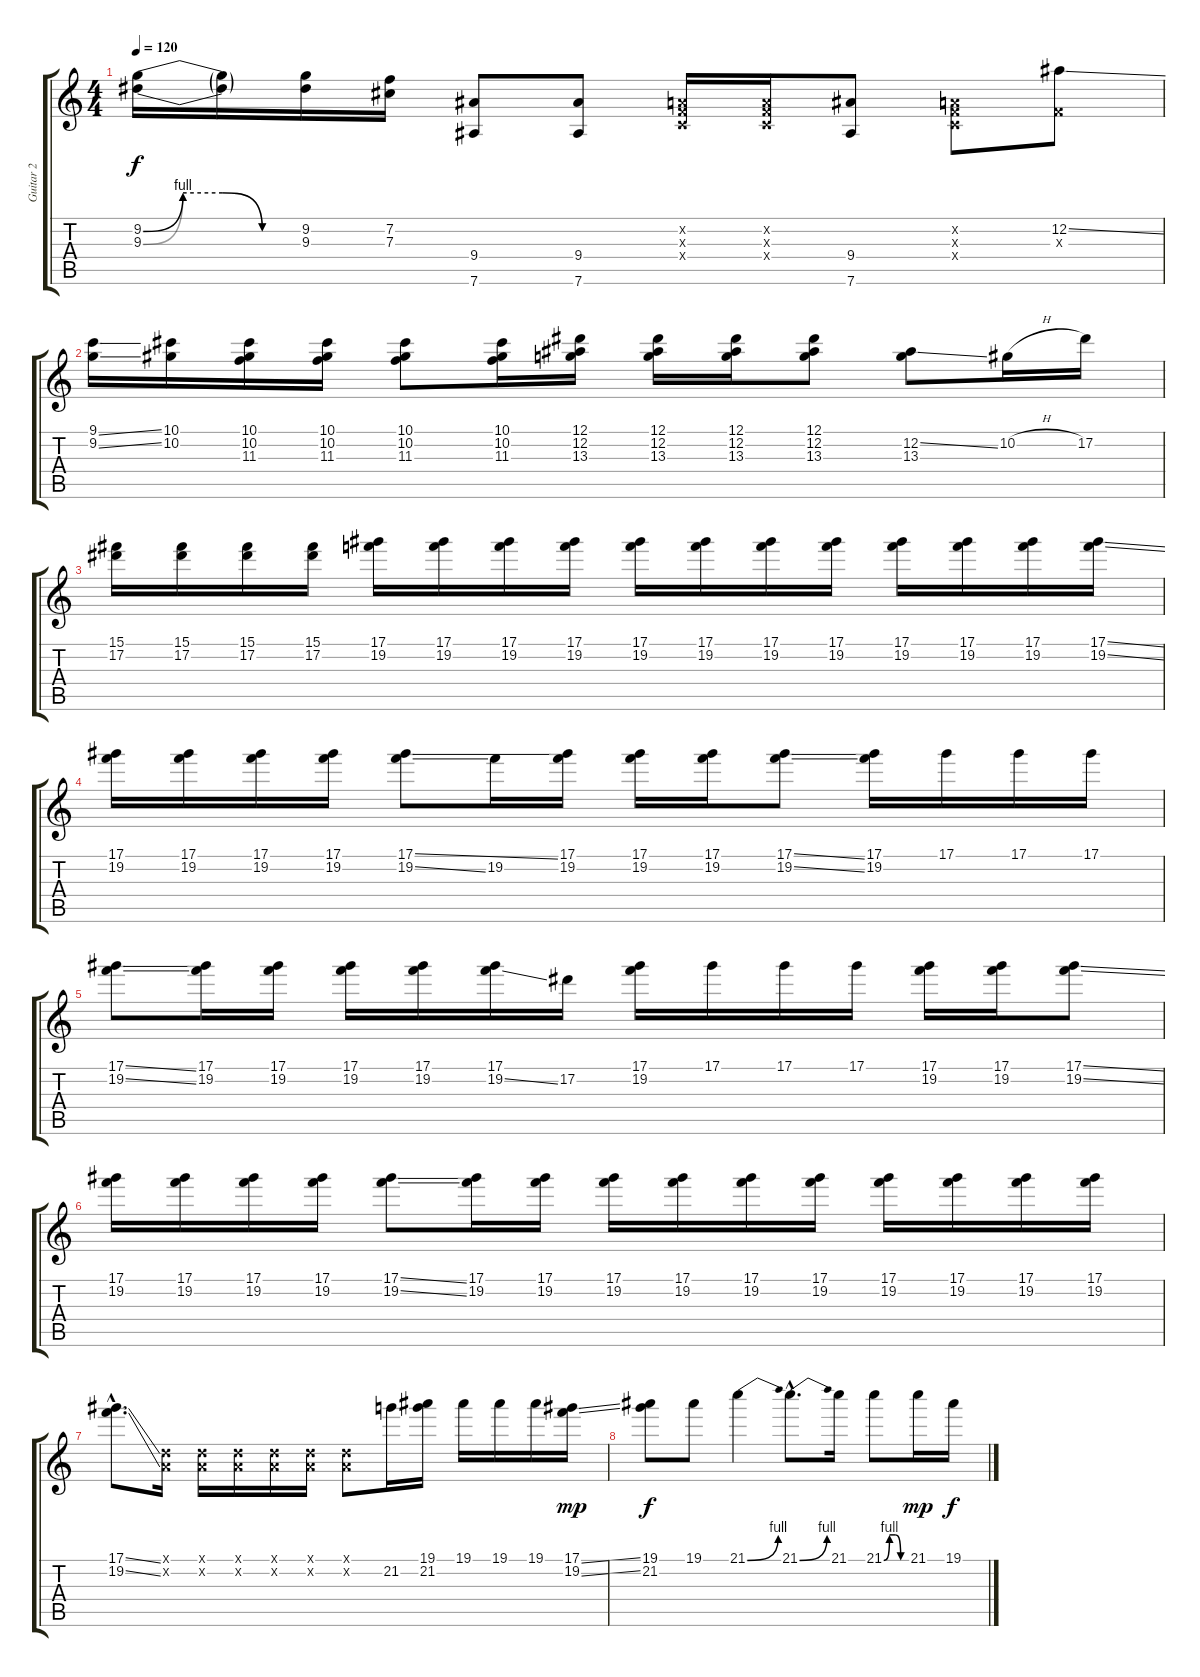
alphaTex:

\track ("Guitar 2" "Guitar 2") {instrument overdrivenguitar}
\staff {score tabs}
\tuning (Eb4 Bb3 Gb3 Db3 Ab2 Eb2) {hide}
\ts (4 4)
\tempo 120
\clef g2
\ks c
(9.2{be (custom 0 0 15 4 30 4 45 0 60 0)} 9.3{be (custom 0 0 15 4 30 4 45 0 60 0)}).16{dy f} (9.2{t} 9.3{t}).16 (9.2 9.3).16 (7.2 7.3).16 (9.4 7.6).8 (9.4 7.6).8 (-1.2{x} -1.3{x} -1.4{x}).16 (-1.2{x} -1.3{x} -1.4{x}).16 (9.4 7.6).8 (-1.2{x} -1.3{x} -1.4{x}).8 (12.2{ss} -1.3{x}).8 |
(9.1{ss} 9.2{ss}).16 (10.1 10.2).16 (10.1 10.2 11.3).16 (10.1 10.2 11.3).16 (10.1 10.2 11.3).8 (10.1 10.2 11.3).16 (12.1 12.2 13.3).16 (12.1 12.2 13.3).16 (12.1 12.2 13.3).16 (12.1 12.2 13.3).8 (12.2{ss} 13.3).8 10.2{h}.16 17.2.16 |
(15.1 17.2).16 (15.1 17.2).16 (15.1 17.2).16 (15.1 17.2).16 (17.1 19.2).16 (17.1 19.2).16 (17.1 19.2).16 (17.1 19.2).16 (17.1 19.2).16 (17.1 19.2).16 (17.1 19.2).16 (17.1 19.2).16 (17.1 19.2).16 (17.1 19.2).16 (17.1 19.2).16 (17.1{ss} 19.2{ss}).16 |
(17.1 19.2).16 (17.1 19.2).16 (17.1 19.2).16 (17.1 19.2).16 (17.1{ss} 19.2{ss}).8 19.2.16 (17.1 19.2).16 (17.1 19.2).16 (17.1 19.2).16 (17.1{ss} 19.2{ss}).8 (17.1 19.2).16 17.1.16 17.1.16 17.1.16 |
(17.1{ss} 19.2{ss}).8 (17.1 19.2).16 (17.1 19.2).16 (17.1 19.2).16 (17.1 19.2).16 (17.1 19.2{ss}).16 17.2.16 (17.1 19.2).16 17.1.16 17.1.16 17.1.16 (17.1 19.2).16 (17.1 19.2).16 (17.1{ss} 19.2{ss}).8 |
(17.1 19.2).16 (17.1 19.2).16 (17.1 19.2).16 (17.1 19.2).16 (17.1{ss} 19.2{ss}).8 (17.1 19.2).16 (17.1 19.2).16 (17.1 19.2).16 (17.1 19.2).16 (17.1 19.2).16 (17.1 19.2).16 (17.1 19.2).16 (17.1 19.2).16 (17.1 19.2).16 (17.1 19.2).16 |
(17.1{ss hac} 19.2{ss hac}).8{d} (-1.1{x} -1.2{x}).16 (-1.1{x} -1.2{x}).16 (-1.1{x} -1.2{x}).16 (-1.1{x} -1.2{x}).16 (-1.1{x} -1.2{x}).16 (-1.1{x} -1.2{x}).8 21.2.16 (19.1 21.2).16 19.1.16 19.1.16 19.1.16 (17.1{ss} 19.2{ss}).16{dy mp} |
(19.1 21.2).8{dy f} 19.1.8 21.1{be (bend 0 0 60 4)}.4 21.1{be (bend 0 0 60 4) hac}.8{d} 21.1.16 21.1{be (custom 0 0 15 4 30 4 45 0 60 0)}.8 21.1.16{dy mp} 19.1.16{dy f}
